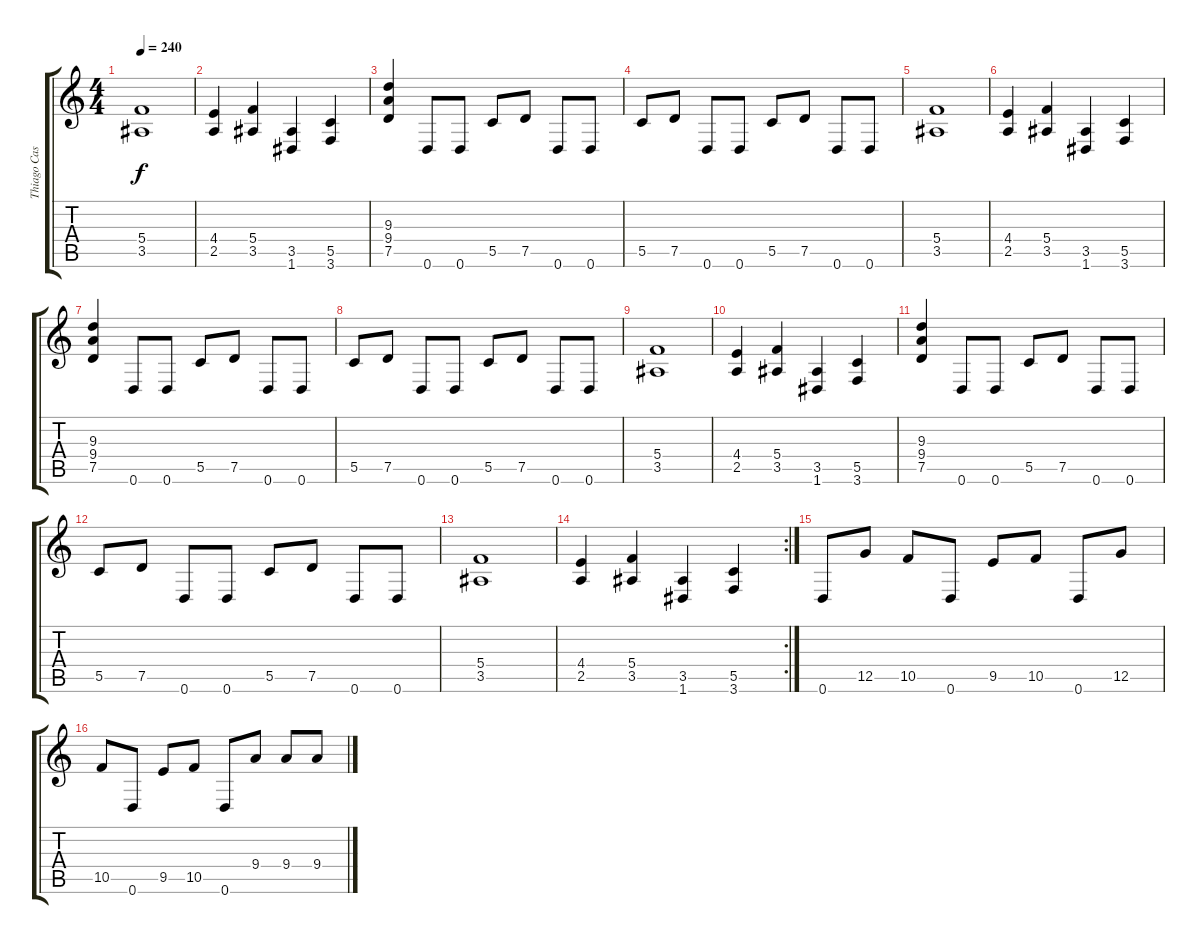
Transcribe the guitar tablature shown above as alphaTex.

\track ("Thiago Castro" "Thiago Cas") {instrument distortionguitar}
\staff {score tabs}
\tuning (D4 A3 F3 C3 G2 D2) {hide}
\ts (4 4)
\tempo 240
\clef g2
\ks c
(5.4 3.5).1{dy f} |
(4.4 2.5).4 (5.4 3.5).4 (3.5 1.6).4 (5.5 3.6).4 |
(9.3 9.4 7.5).4 0.6.8 0.6.8 5.5.8 7.5.8 0.6.8 0.6.8 |
5.5.8 7.5.8 0.6.8 0.6.8 5.5.8 7.5.8 0.6.8 0.6.8 |
(5.4 3.5).1 |
(4.4 2.5).4 (5.4 3.5).4 (3.5 1.6).4 (5.5 3.6).4 |
(9.3 9.4 7.5).4 0.6.8 0.6.8 5.5.8 7.5.8 0.6.8 0.6.8 |
5.5.8 7.5.8 0.6.8 0.6.8 5.5.8 7.5.8 0.6.8 0.6.8 |
(5.4 3.5).1 |
(4.4 2.5).4 (5.4 3.5).4 (3.5 1.6).4 (5.5 3.6).4 |
(9.3 9.4 7.5).4 0.6.8 0.6.8 5.5.8 7.5.8 0.6.8 0.6.8 |
5.5.8 7.5.8 0.6.8 0.6.8 5.5.8 7.5.8 0.6.8 0.6.8 |
(5.4 3.5).1 |
\rc 2
(4.4 2.5).4 (5.4 3.5).4 (3.5 1.6).4 (5.5 3.6).4 |
0.6.8 12.5.8 10.5.8 0.6.8 9.5.8 10.5.8 0.6.8 12.5.8 |
10.5.8 0.6.8 9.5.8 10.5.8 0.6.8 9.4.8 9.4.8 9.4.8
